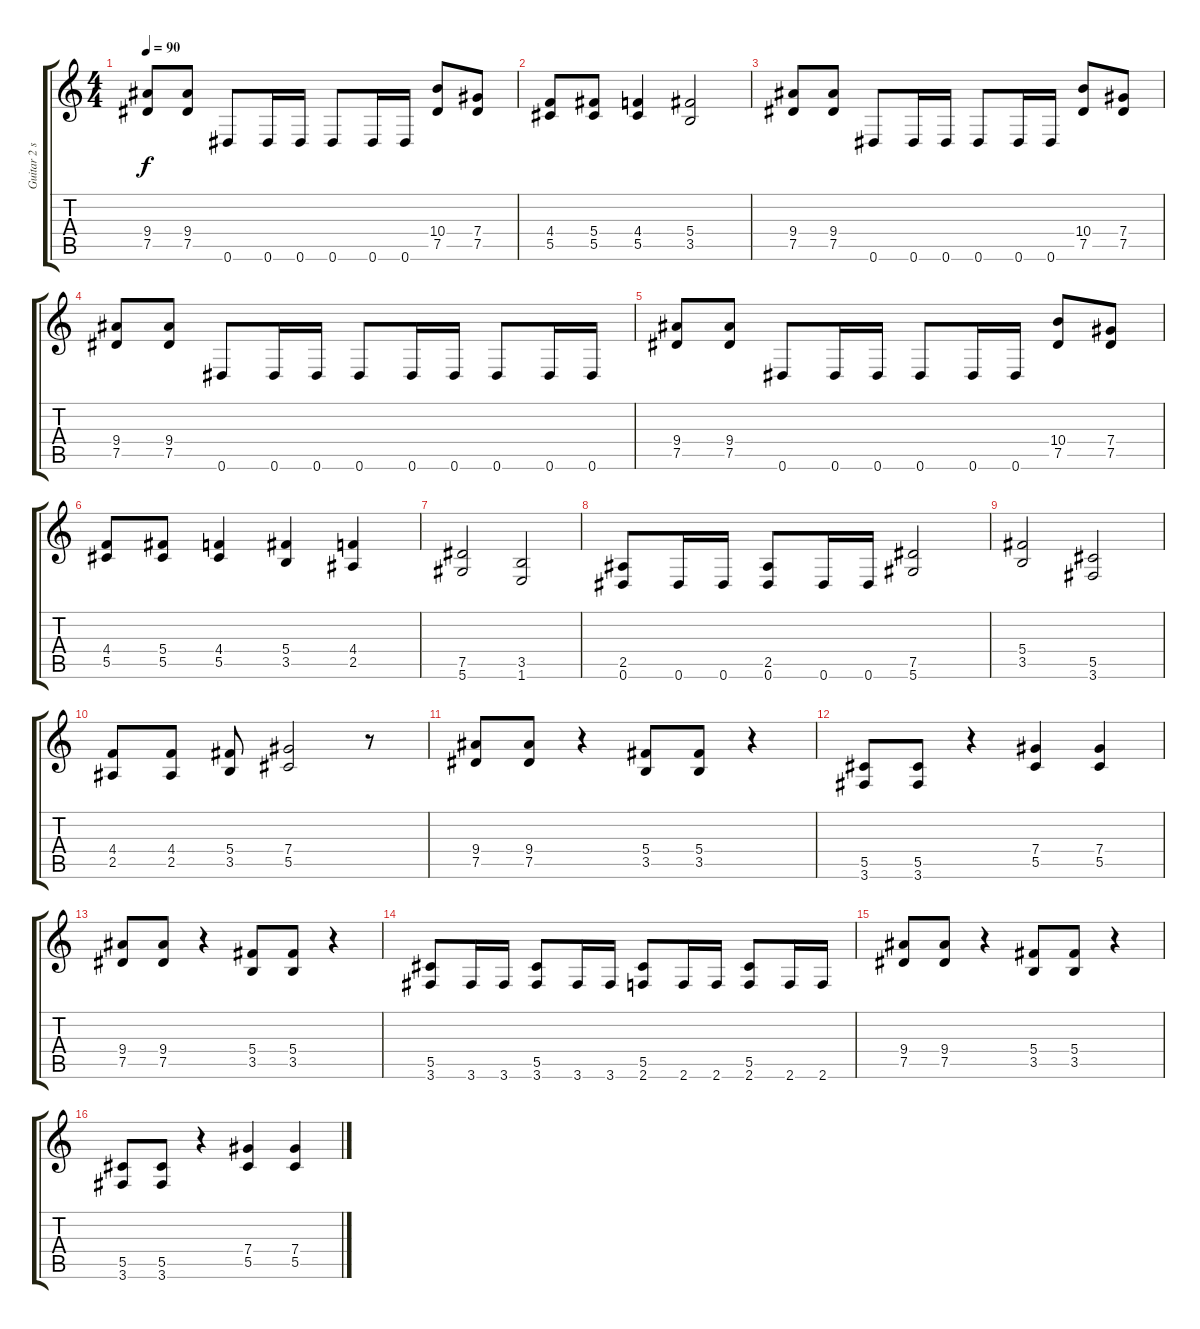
\track ("Guitar 2 solo" "Guitar 2 s") {instrument distortionguitar}
\staff {score tabs}
\tuning (Eb4 Bb3 Gb3 Db3 Ab2 Eb2) {hide}
\ts (4 4)
\tempo 90
\clef g2
\ks c
(9.4 7.5).8{dy f} (9.4 7.5).8 0.6.8 0.6.16 0.6.16 0.6.8 0.6.16 0.6.16 (10.4 7.5).8 (7.4 7.5).8 |
(4.4 5.5).8 (5.4 5.5).8 (4.4 5.5).4 (5.4 3.5).2 |
(9.4 7.5).8 (9.4 7.5).8 0.6.8 0.6.16 0.6.16 0.6.8 0.6.16 0.6.16 (10.4 7.5).8 (7.4 7.5).8 |
(9.4 7.5).8 (9.4 7.5).8 0.6.8 0.6.16 0.6.16 0.6.8 0.6.16 0.6.16 0.6.8 0.6.16 0.6.16 |
(9.4 7.5).8 (9.4 7.5).8 0.6.8 0.6.16 0.6.16 0.6.8 0.6.16 0.6.16 (10.4 7.5).8 (7.4 7.5).8 |
(4.4 5.5).8 (5.4 5.5).8 (4.4 5.5).4 (5.4 3.5).4 (4.4 2.5).4 |
(7.5 5.6).2 (3.5 1.6).2 |
(2.5 0.6).8 0.6.16 0.6.16 (2.5 0.6).8 0.6.16 0.6.16 (7.5 5.6).2 |
(5.4 3.5).2 (5.5 3.6).2 |
(4.4 2.5).8 (4.4 2.5).8 (5.4 3.5).8 (7.4 5.5).2 r.8 |
(9.4 7.5).8 (9.4 7.5).8 r.4 (5.4 3.5).8 (5.4 3.5).8 r.4 |
(5.5 3.6).8 (5.5 3.6).8 r.4 (7.4 5.5).4 (7.4 5.5).4 |
(9.4 7.5).8 (9.4 7.5).8 r.4 (5.4 3.5).8 (5.4 3.5).8 r.4 |
(5.5 3.6).8 3.6.16 3.6.16 (5.5 3.6).8 3.6.16 3.6.16 (5.5 2.6).8 2.6.16 2.6.16 (5.5 2.6).8 2.6.16 2.6.16 |
(9.4 7.5).8 (9.4 7.5).8 r.4 (5.4 3.5).8 (5.4 3.5).8 r.4 |
(5.5 3.6).8 (5.5 3.6).8 r.4 (7.4 5.5).4 (7.4 5.5).4
